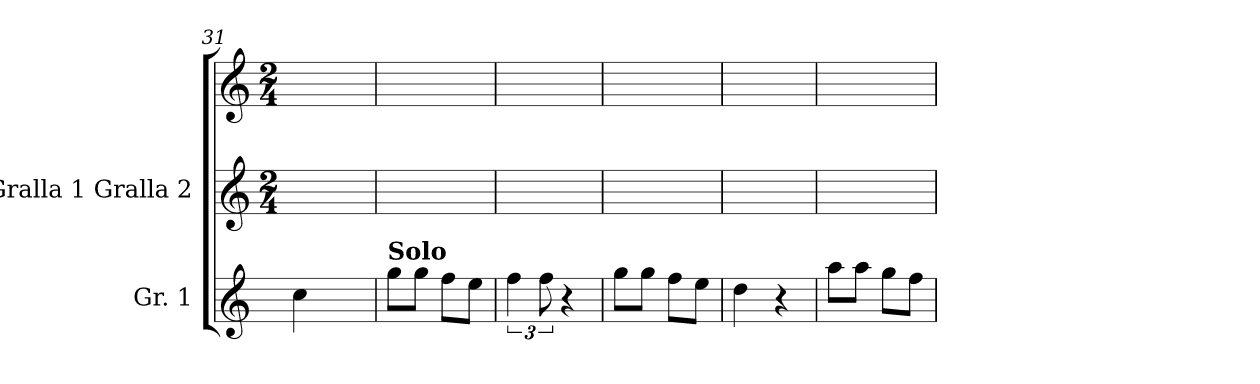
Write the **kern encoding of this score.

**kern	**kern	**kern
*part2	*part1	*part1
*staff3	*staff2	*staff1
*I"Gr. 1	*I"Gralla 1 Gralla 2	*
*I'Gr. 1	*I'Gr. 1	*
*clefG2	*clefG2	*clefG2
*k[]	*k[]	*k[]
*	*M2/4	*M2/4
=31	=31	=31
4cc\	2ryy	2ryy
4ryy	.	.
=32	=32	=32
!LO:TX:a:B:t=Solo	!	!
8gg\L	2ryy	2ryy
8gg\J	.	.
8ff\L	.	.
8ee\J	.	.
=33	=33	=33
6ff\	2ryy	2ryy
12ff\	.	.
4r	.	.
=34	=34	=34
8gg\L	2ryy	2ryy
8gg\J	.	.
8ff\L	.	.
8ee\J	.	.
=35	=35	=35
4dd\	2ryy	2ryy
4r	.	.
=36	=36	=36
8aa\L	2ryy	2ryy
8aa\J	.	.
8gg\L	.	.
8ff\J	.	.
=	=	=
*-	*-	*-
